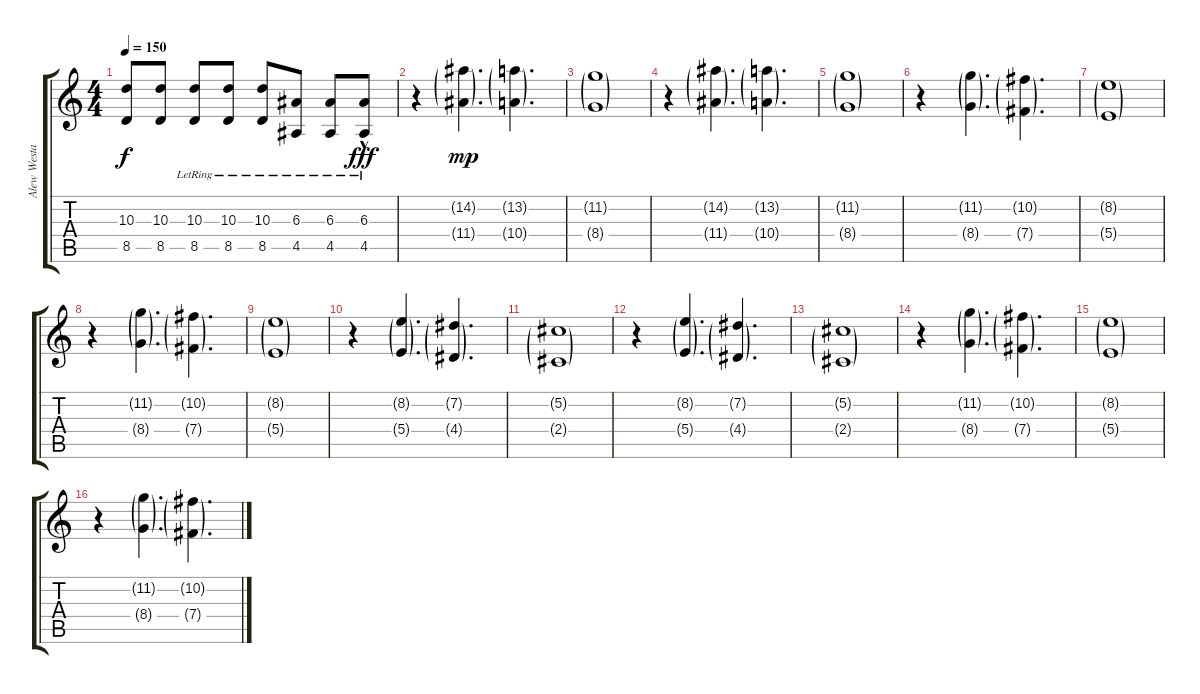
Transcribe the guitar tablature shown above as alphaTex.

\track ("Alew Westaway Dist." "Alew Westa") {instrument distortionguitar}
\staff {score tabs}
\tuning (Db4 Ab3 E3 B2 Gb2 B1) {hide}
\ts (4 4)
\tempo 150
\clef g2
\ks c
(10.3 8.5).8{dy f} (10.3 8.5).8 (10.3 8.5{lr}).8 (10.3{lr} 8.5{lr}).8 (10.3{lr} 8.5{lr}).8 (6.3{lr} 4.5{lr}).8 (6.3{lr} 4.5{lr}).8 (6.3 4.5{hac lr}).8{dy fff} |
r.4 (14.2{g} 11.4{g}).4{d dy mp} (13.2{g} 10.4{g}).4{d} |
(11.2{g} 8.4{g}).1 |
r.4 (14.2{g} 11.4{g}).4{d} (13.2{g} 10.4{g}).4{d} |
(11.2{g} 8.4{g}).1 |
r.4 (11.2{g} 8.4{g}).4{d} (10.2{g} 7.4{g}).4{d} |
(8.2{g} 5.4{g}).1 |
r.4 (11.2{g} 8.4{g}).4{d} (10.2{g} 7.4{g}).4{d} |
(8.2{g} 5.4{g}).1 |
r.4 (8.2{g} 5.4{g}).4{d} (7.2{g} 4.4{g}).4{d} |
(5.2{g} 2.4{g}).1 |
r.4 (8.2{g} 5.4{g}).4{d} (7.2{g} 4.4{g}).4{d} |
(5.2{g} 2.4{g}).1 |
r.4 (11.2{g} 8.4{g}).4{d} (10.2{g} 7.4{g}).4{d} |
(8.2{g} 5.4{g}).1 |
r.4 (11.2{g} 8.4{g}).4{d} (10.2{g} 7.4{g}).4{d}
